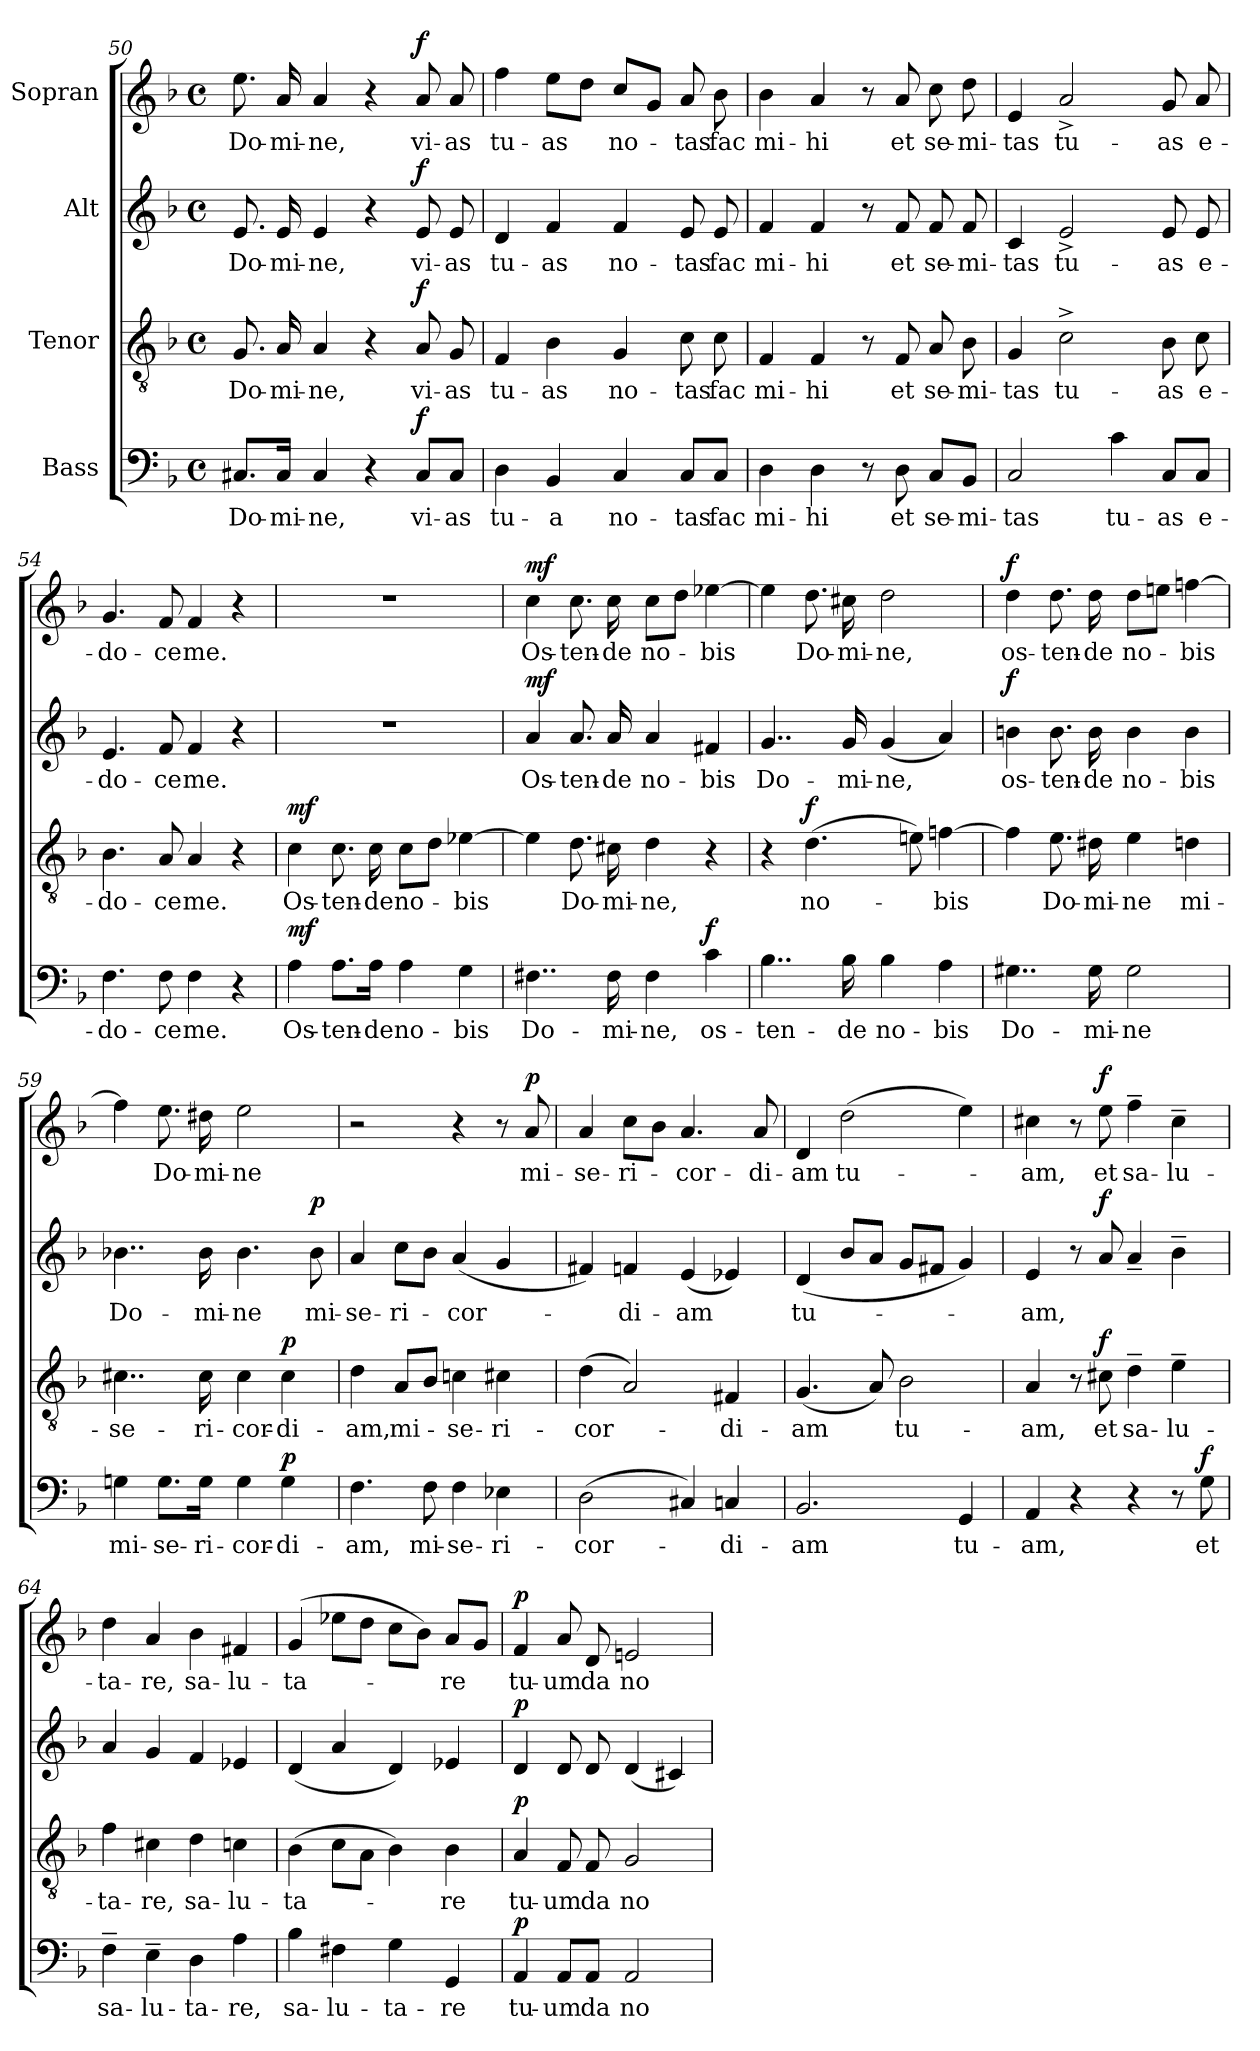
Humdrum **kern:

**kern	**text	**dynam	**kern	**text	**dynam	**kern	**text	**dynam	**kern	**text	**dynam
*part4	*part4	*part4	*part3	*part3	*part3	*part2	*part2	*part2	*part1	*part1	*part1
*staff4	*staff4	*staff4	*staff3	*staff3	*staff3	*staff2	*staff2	*staff2	*staff1	*staff1	*staff1
*I"Bass	*	*	*I"Tenor	*	*	*I"Alt	*	*	*I"Sopran	*	*
*clefF4	*	*	*clefGv2	*	*	*clefG2	*	*	*clefG2	*	*
*k[b-]	*	*	*k[b-]	*	*	*k[b-]	*	*	*k[b-]	*	*
*F:	*	*	*F:	*	*	*F:	*	*	*F:	*	*
*M4/4	*	*	*M4/4	*	*	*M4/4	*	*	*M4/4	*	*
*met(c)	*	*	*met(c)	*	*	*met(c)	*	*	*met(c)	*	*
=50	=50	=50	=50	=50	=50	=50	=50	=50	=50	=50	=50
8.C#X/L	Do-	.	8.G/	Do-	.	8.e/	Do-	.	8.ee\	Do-	.
16C#/Jk	-mi-	.	16A/	-mi-	.	16e/	-mi-	.	16a/	-mi-	.
4C#/	-ne,	.	4A/	-ne,	.	4e/	-ne,	.	4a/	-ne,	.
4r	.	.	4r	.	.	4r	.	.	4r	.	.
!	!	!LO:DY:a	!	!	!LO:DY:a	!	!	!LO:DY:a	!	!	!LO:DY:a
8C#/L	vi-	f	8A/	vi-	f	8e/	vi-	f	8a/	vi-	f
8C#/J	-as	.	8G/	-as	.	8e/	-as	.	8a/	-as	.
!!LO:LB:g=z
=51	=51	=51	=51	=51	=51	=51	=51	=51	=51	=51	=51
4D\	tu-	.	4F/	tu-	.	4d/	tu-	.	4ff\	tu-	.
4BB-/	-a	.	4B-\	-as	.	4f/	-as	.	8ee\L	-as	.
.	.	.	.	.	.	.	.	.	8dd\J	.	.
4C/	no-	.	4G/	no-	.	4f/	no-	.	8cc/L	no-	.
.	.	.	.	.	.	.	.	.	8g/J	.	.
8C/L	-tas	.	8c\	-tas	.	8e/	-tas	.	8a/	-tas	.
8C/J	fac	.	8c\	fac	.	8e/	fac	.	8b-\	fac	.
=52	=52	=52	=52	=52	=52	=52	=52	=52	=52	=52	=52
4D\	mi-	.	4F/	mi-	.	4f/	mi-	.	4b-\	mi-	.
4D\	-hi	.	4F/	-hi	.	4f/	-hi	.	4a/	-hi	.
8r	.	.	8r	.	.	8r	.	.	8r	.	.
8D\	et	.	8F/	et	.	8f/	et	.	8a/	et	.
8C/L	se-	.	8A/	se-	.	8f/	se-	.	8cc\	se-	.
8BB-/J	-mi-	.	8B-\	-mi-	.	8f/	-mi-	.	8dd\	-mi-	.
=53	=53	=53	=53	=53	=53	=53	=53	=53	=53	=53	=53
2C/	-tas	.	4G/	-tas	.	4c/	-tas	.	4e/	-tas	.
.	.	.	2c^\	tu-	.	2e^/	tu-	.	2a^/	tu-	.
4c\	tu-	.	.	.	.	.	.	.	.	.	.
8C/L	-as	.	8B-\	-as	.	8e/	-as	.	8g/	-as	.
8C/J	e-	.	8c\	e-	.	8e/	e-	.	8a/	e-	.
=54	=54	=54	=54	=54	=54	=54	=54	=54	=54	=54	=54
4.F\	-do-	.	4.B-\	-do-	.	4.e/	-do-	.	4.g/	-do-	.
8F\	-ce	.	8A/	-ce	.	8f/	-ce	.	8f/	-ce	.
4F\	me.	.	4A/	me.	.	4f/	me.	.	4f/	me.	.
4r	.	.	4r	.	.	4r	.	.	4r	.	.
=55	=55	=55	=55	=55	=55	=55	=55	=55	=55	=55	=55
!	!	!LO:DY:a	!	!	!LO:DY:a	!	!	!	!	!	!
4A\	Os-	mf	4c\	Os-	mf	1r	.	.	1r	.	.
8.A\L	-ten-	.	8.c\	-ten-	.	.	.	.	.	.	.
16A\Jk	-de	.	16c\	-de	.	.	.	.	.	.	.
4A\	no-	.	8c\L	no-	.	.	.	.	.	.	.
.	.	.	8d\J	.	.	.	.	.	.	.	.
4G\	-bis	.	[4e-X\	-bis	.	.	.	.	.	.	.
!!LO:LB:g=z
=56	=56	=56	=56	=56	=56	=56	=56	=56	=56	=56	=56
!	!	!	!	!	!	!	!	!LO:DY:a	!	!	!LO:DY:a
4..F#X\	Do-	.	4e-\]	.	.	4a/	Os-	mf	4cc\	Os-	mf
.	.	.	8.d\	Do-	.	8.a/	-ten-	.	8.cc\	-ten-	.
16F#\	-mi-	.	16c#X\	-mi-	.	16a/	-de	.	16cc\	-de	.
4F#\	-ne,	.	4d\	-ne,	.	4a/	no-	.	8cc\L	no-	.
.	.	.	.	.	.	.	.	.	8dd\J	.	.
!	!	!LO:DY:a	!	!	!	!	!	!	!	!	!
4c\	os-	f	4r	.	.	4f#X/	-bis	.	[4ee-X\	-bis	.
=57	=57	=57	=57	=57	=57	=57	=57	=57	=57	=57	=57
4..B-\	-ten-	.	4r	.	.	4..g/	Do-	.	4ee-\]	.	.
!	!	!	!	!	!LO:DY:a	!	!	!	!	!	!
.	.	.	(4.d\	no-	f	.	.	.	8.dd\	Do-	.
16B-\	-de	.	.	.	.	16g/	-mi-	.	16cc#X\	-mi-	.
4B-\	no-	.	.	.	.	(4g/	-ne,	.	2dd\	-ne,	.
.	.	.	8en\)	.	.	.	.	.	.	.	.
4A\	-bis	.	[4fn\	-bis	.	4a/)	.	.	.	.	.
=58	=58	=58	=58	=58	=58	=58	=58	=58	=58	=58	=58
!	!	!	!	!	!	!	!	!LO:DY:a	!	!	!LO:DY:a
4..G#X\	Do-	.	4f\]	.	.	4bn\	os-	f	4dd\	os-	f
.	.	.	8.e\	Do-	.	8.b\	-ten-	.	8.dd\	-ten-	.
16G#\	-mi-	.	16d#X\	-mi-	.	16b\	-de	.	16dd\	-de	.
2G#\	-ne	.	4e\	-ne	.	4b\	no-	.	8dd\L	no-	.
.	.	.	.	.	.	.	.	.	8een\J	.	.
.	.	.	4dn\	mi-	.	4b\	-bis	.	[4ffn\	-bis	.
=59	=59	=59	=59	=59	=59	=59	=59	=59	=59	=59	=59
4Gn\	mi-	.	4..c#X\	-se-	.	4..b-X\	Do-	.	4ff\]	.	.
8.G\L	-se-	.	.	.	.	.	.	.	8.ee\	Do-	.
16G\Jk	-ri-	.	16c#\	-ri-	.	16b-\	-mi-	.	16dd#X\	-mi-	.
4G\	-cor-	.	4c#\	-cor-	.	4.b-\	-ne	.	2ee\	-ne	.
!	!	!LO:DY:a	!	!	!LO:DY:a	!	!	!	!	!	!
4G\	-di-	p	4c#\	-di-	p	.	.	.	.	.	.
!	!	!	!	!	!	!	!	!LO:DY:a	!	!	!
.	.	.	.	.	.	8b-\	mi-	p	.	.	.
!!LO:PB:g=z
=60	=60	=60	=60	=60	=60	=60	=60	=60	=60	=60	=60
4.F\	-am,	.	4d\	-am,	.	4a/	-se-	.	2r	.	.
.	.	.	8A/L	mi-	.	8cc\L	-ri-	.	.	.	.
8F\	mi-	.	8B-/J	.	.	8b-\J	.	.	.	.	.
4F\	-se-	.	4cn\	-se-	.	(4a/	-cor-	.	4r	.	.
4E-X\	-ri-	.	4c#X\	-ri-	.	4g/	.	.	8r	.	.
!	!	!	!	!	!	!	!	!	!	!	!LO:DY:a
.	.	.	.	.	.	.	.	.	8a/	mi-	p
=61	=61	=61	=61	=61	=61	=61	=61	=61	=61	=61	=61
(2D\	-cor-	.	(4d\	-cor-	.	4f#X/)	.	.	4a/	-se-	.
.	.	.	2A/)	.	.	4fn/	-di-	.	8cc\L	-ri-	.
.	.	.	.	.	.	.	.	.	8b-\J	.	.
4C#X/)	.	.	.	.	.	(4e/	-am	.	4.a/	-cor-	.
4Cn/	-di-	.	4F#X/	-di-	.	4e-X/)	.	.	.	.	.
.	.	.	.	.	.	.	.	.	8a/	-di-	.
=62	=62	=62	=62	=62	=62	=62	=62	=62	=62	=62	=62
2.BB-/	-am	.	(4.G/	-am	.	(4d/	tu-	.	4d/	-am	.
.	.	.	.	.	.	8b-/L	.	.	(2dd\	tu-	.
.	.	.	8A/)	.	.	8a/J	.	.	.	.	.
.	.	.	2B-\	tu-	.	8g/L	.	.	.	.	.
.	.	.	.	.	.	8f#X/J	.	.	.	.	.
4GG/	tu-	.	.	.	.	4g/)	.	.	4ee\)	.	.
=63	=63	=63	=63	=63	=63	=63	=63	=63	=63	=63	=63
4AA/	-am,	.	4A/	-am,	.	4e/	-am,	.	4cc#X\	-am,	.
4r	.	.	8r	.	.	8r	.	.	8r	.	.
!	!	!	!	!	!LO:DY:a	!	!	!LO:DY:a	!	!	!LO:DY:a
.	.	.	8c#X\	et	f	8a/	.	f	8ee\	et	f
4r	.	.	4d~\	sa-	.	4a~/	.	.	4ff~\	sa-	.
8r	.	.	4e~\	-lu-	.	4b-~\	.	.	4cc#~\	-lu-	.
!	!	!LO:DY:a	!	!	!	!	!	!	!	!	!
8G\	et	f	.	.	.	.	.	.	.	.	.
=64	=64	=64	=64	=64	=64	=64	=64	=64	=64	=64	=64
4F~\	sa-	.	4f\	-ta-	.	4a/	.	.	4dd\	-ta-	.
4E~\	-lu-	.	4c#X\	-re,	.	4g/	.	.	4a/	-re,	.
4D\	-ta-	.	4d\	sa-	.	4f/	.	.	4b-\	sa-	.
4A\	-re,	.	4cn\	-lu-	.	4e-X/	.	.	4f#X/	-lu-	.
!!LO:LB:g=z
=65	=65	=65	=65	=65	=65	=65	=65	=65	=65	=65	=65
4B-\	sa-	.	(4B-\	-ta-	.	(>4d/	.	.	(4g/	-ta-	.
4F#X\	-lu-	.	8c\L	.	.	4a/	.	.	8ee-X\L	.	.
.	.	.	8A\J	.	.	.	.	.	8dd\J	.	.
4G\	-ta-	.	4B-\)	.	.	4d/)	.	.	8cc\L	.	.
.	.	.	.	.	.	.	.	.	8b-\J)	.	.
4GG/	-re	.	4B-\	-re	.	4e-X/	.	.	8a/L	-re	.
.	.	.	.	.	.	.	.	.	8g/J	.	.
=66	=66	=66	=66	=66	=66	=66	=66	=66	=66	=66	=66
!	!	!LO:DY:a	!	!	!LO:DY:a	!	!	!LO:DY:a	!	!	!LO:DY:a
4AA/	tu-	p	4A/	tu-	p	4d/	.	p	4f/	tu-	p
8AA/L	-um	.	8F/	-um	.	8d/	.	.	8a/	-um	.
8AA/J	da	.	8F/	da	.	8d/	.	.	8d/	da	.
2AA/	no-	.	2G/	no-	.	(>4d/	.	.	2en/	no-	.
.	.	.	.	.	.	4c#X/)	.	.	.	.	.
=	=	=	=	=	=	=	=	=	=	=	=
*-	*-	*-	*-	*-	*-	*-	*-	*-	*-	*-	*-
